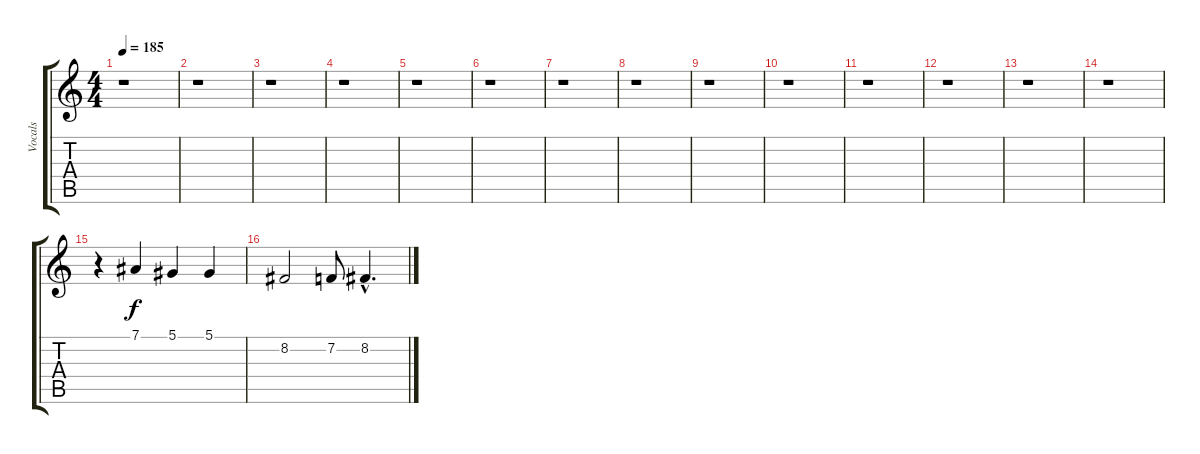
\track ("Vocals" "Vocals") {instrument lead6voice}
\staff {score tabs}
\tuning (Eb4 Bb3 Gb3 Db3 Ab2 Eb2) {hide}
\ts (4 4)
\tempo 185
\clef g2
\ks c
r.1{dy f instrument lead6voice} |
r.1 |
r.1 |
r.1 |
r.1 |
r.1 |
r.1 |
r.1 |
r.1 |
r.1 |
r.1 |
r.1 |
r.1 |
r.1 |
r.4 7.1.4 5.1.4 5.1.4 |
8.2.2 7.2.8 8.2{hac}.4{d}
